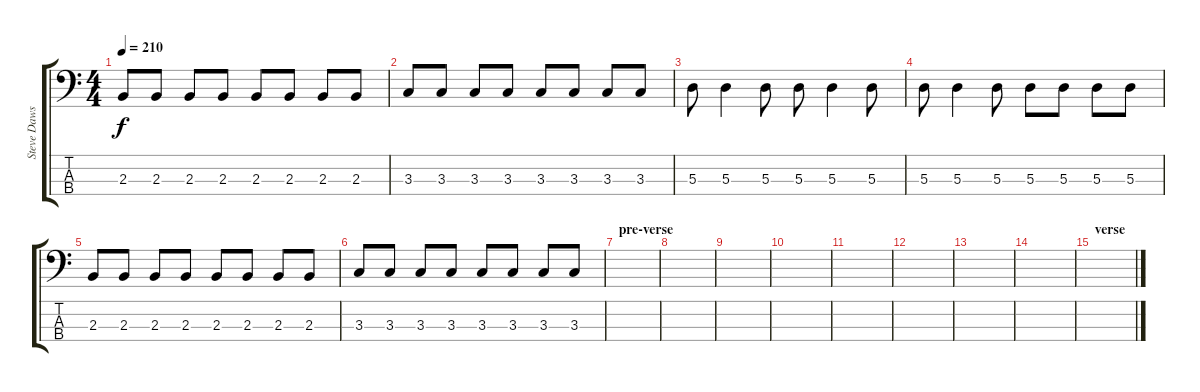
\track ("Steve Dawson" "Steve Daws") {instrument electricbassfinger}
\staff {score tabs}
\tuning (G2 D2 A1 E1) {hide}
\ts (4 4)
\tempo 210
\clef f4
\ks c
2.3.8{dy f} 2.3.8 2.3.8 2.3.8 2.3.8 2.3.8 2.3.8 2.3.8 |
3.3.8 3.3.8 3.3.8 3.3.8 3.3.8 3.3.8 3.3.8 3.3.8 |
5.3.8 5.3.4 5.3.8 5.3.8 5.3.4 5.3.8 |
5.3.8 5.3.4 5.3.8 5.3.8 5.3.8 5.3.8 5.3.8 |
2.3.8 2.3.8 2.3.8 2.3.8 2.3.8 2.3.8 2.3.8 2.3.8 |
3.3.8 3.3.8 3.3.8 3.3.8 3.3.8 3.3.8 3.3.8 3.3.8 |
\section ("" "pre-verse")
|
|
|
|
|
|
|
|
\section ("" "verse")
